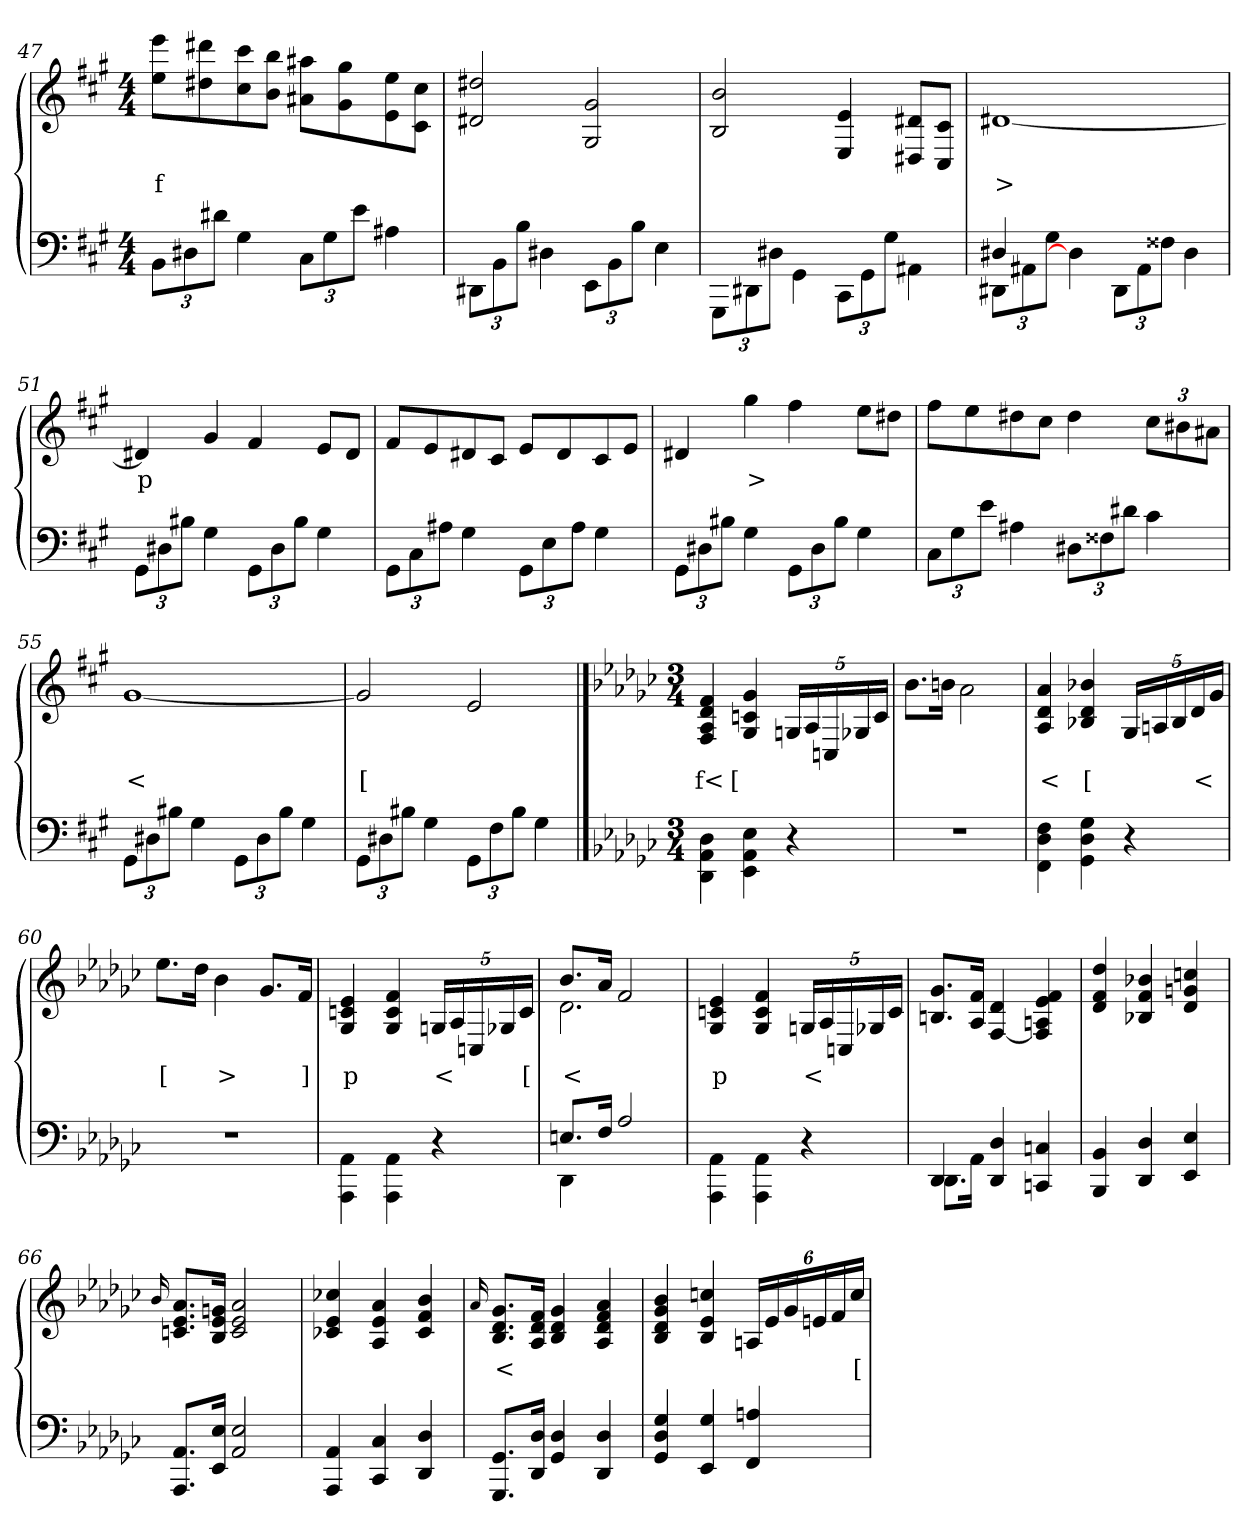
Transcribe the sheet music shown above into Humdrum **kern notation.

**kern	**kern	**text
*part2	*part1	*part1
*staff2	*staff1	*staff1
*clefF4	*clefG2	*
*k[f#c#g#]	*k[f#c#g#]	*
*M4/4	*M4/4	*
=47	=47	=47
12BBL	8eee 8eeL	f
12D#X	.	.
.	8ddd#X 8dd#X	.
12d#J	.	.
4G#	8ccc# 8cc#	.
.	8bb 8bJ	.
12C#L	8aa#X 8a#XL	.
12G#	.	.
.	8gg# 8g#	.
12eJ	.	.
4A#X	8ee 8e	.
.	8cc# 8c#J	.
=48	=48	=48
12DD#X\L	2dd#X 2d#X	.
12BB	.	.
12BJ	.	.
4D#\	.	.
12EE\L	2g# 2G#	.
12BB\	.	.
12B\J	.	.
4E	.	.
=49	=49	=49
12GGG#\L	2b 2B	.
12DD#X	.	.
12D#J	.	.
4GG#\	.	.
12CC#\L	4e 4E	.
12GG#	.	.
12G#J	.	.
4AA#X\	8d#X 8D#XL	.
.	8c# 8C#J	.
=50	=50	=50
*^	*	*
4D#X	12DD#L	[1d#X	>
.	12AA#X	.	.
.	12G#J	.	.
2.ryy	4D#]	.	.
.	12DD#\L	.	.
.	12AA#	.	.
.	12F##XJ	.	.
.	4D#\	.	.
*v	*v	*	*
=51	=51	=51
12GG#L	4d#X]	p
12D#X	.	.
12B#XJ	.	.
4G#	4g#	.
12GG#L	4f#	.
12D#	.	.
12B#J	.	.
4G#	8eL	.
.	8d#J	.
=52	=52	=52
12GG#\L	8f#L	.
12C#	.	.
.	8e	.
12A#XJ	.	.
4G#	8d#X	.
.	8c#J	.
12GG#L	8eL	.
12E	.	.
.	8d#	.
12A#J	.	.
4G#	8c#	.
.	8eJ	.
=53	=53	=53
12GG#L	4d#X	.
12D#X	.	.
12B#XJ	.	.
4G#	4gg#	>
12GG#L	4ff#	.
12D#	.	.
12B#J	.	.
4G#	8eeL	.
.	8dd#J	.
=54	=54	=54
12C#L	8ff#L	.
12G#	.	.
.	8ee	.
12eJ	.	.
4A#X	8dd#X	.
.	8cc#J	.
12D#XL	4dd#	.
12F##X	.	.
12d#J	.	.
4c#	12cc#L	.
.	12b#X	.
.	12a#XJ	.
=55	=55	=55
12GG#L	[1g#	<
12D#X	.	.
12B#XJ	.	.
4G#	.	.
12GG#L	.	.
12D#	.	.
12B#J	.	.
4G#	.	.
=56	=56	=56
12GG#L	2g#]	[
12D#X	.	.
12B#XJ	.	.
4G#	.	.
12GG#L	2e	.
12F#	.	.
12B#J	.	.
4G#	.	.
==57	==57	==57
*k[b-e-a-d-g-c-]	*k[b-e-a-d-g-c-]	*
*M3/4	*M3/4	*
4D-\ 4AA- 4DD-	4f 4d- 4A- 4F	f<
4E-\ 4AA- 4EE-	4g- 4cn 4G-	[
4r	20GnLL	.
.	20A-	.
.	20C	.
.	20G-X	.
.	20cJJ	.
=58	=58	=58
2.r	8.b-L	.
.	16bnJk	.
.	2a-\	.
=59	=59	=59
4F\ 4D- 4FF	4a- 4d- 4A-	<
4G-\ 4D- 4GG-	4b-X 4d- 4B-X	[
4r	20G-LL	.
.	20An	.
.	20B-	.
.	20d-	<
.	20g-JJ	.
=60	=60	=60
2.r	8.ee-L	[
.	16dd-Jk	.
.	4b-	>
.	8.g-/L	.
.	16f/Jk	]
=61	=61	=61
4AA-\ 4AAA-	4e- 4cn 4G-	p
4AA-\ 4AAA-	4f 4c 4G-	.
4r	20GnLL	<
.	20A-	.
.	20C	.
.	20G-X	.
.	20cJJ	[
=62	=62	=62
*^	*^	*
8.EnL	4DD-	8.b-L	2.d-	<
16FJk	.	16a-Jk	.	.
2A-/	2ryy	2f	.	.
*v	*v	*	*	*
*	*v	*v	*
=63	=63	=63
4AA-\ 4AAA-	4e- 4cn 4G-	p
4AA-\ 4AAA-	4f 4c 4G-	.
4r	20GnLL	<
.	20A-	.
.	20C	.
.	20G-X	.
.	20cJJ	.
=64	=64	=64
*^	*	*
4DD-	8.DD-L	8.g- 8.BnL	.
.	16AA-Jk	16f 16A-Jk	.
2ryy	4D- 4DD-	4d-/ [4F	.
.	4Cn 4CCn	4f/ 4e- 4An 4F]	.
*v	*v	*	*
=65	=65	=65
4BB- 4BBB-	4dd- 4f 4d-	.
4D- 4DD-	4b-X 4f 4B-X	.
4E- 4EE-	4ccn 4gn 4d-	.
=66	=66	=66
.	16qqb-/	.
8.AA- 8.AAA-L	8.a- 8.e- 8.cnL	.
16E- 16EE-Jk	16gn 16e- 16B-Jk	.
2E- 2AA-	2a- 2e- 2c	.
=67	=67	=67
4AA- 4AAA-	4cc-X 4e- 4c-X	.
4C- 4CC-	4a- 4e- 4A-	.
4D- 4DD-	4b- 4f 4c-	.
=68	=68	=68
.	16qqa-/	.
8.GG- 8.GGG-L	8.g- 8.d- 8.B-L	<
16D- 16DD-Jk	16f 16d- 16A-Jk	.
4D- 4GG-	4g- 4d- 4B-	.
4D- 4DD-	4a- 4f 4d- 4A-	.
=69	=69	=69
4G- 4D- 4GG-	4b- 4g- 4d- 4B-	.
4G- 4EE-	4ccn 4e- 4B-	.
4An 4FF	24AnLL	.
.	24e-	.
.	24g-	.
.	24en	.
.	24f	.
.	24ccJJ	[
=	=	=
*-	*-	*-
